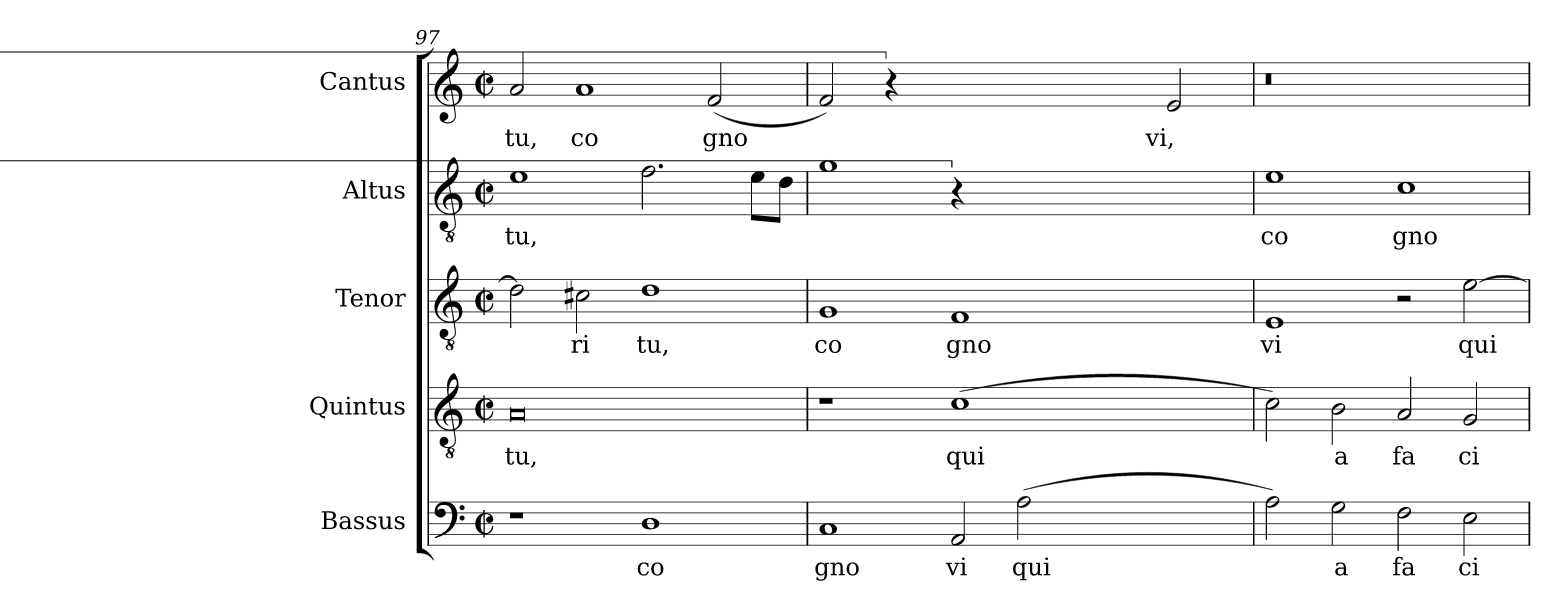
**kern	**text	**kern	**text	**kern	**text	**kern	**text	**kern	**text
*part5	*part5	*part4	*part4	*part3	*part3	*part2	*part2	*part1	*part1
*staff5	*staff5	*staff4	*staff4	*staff3	*staff3	*staff2	*staff2	*staff1	*staff1
*I"Bassus	*	*I"Quintus	*	*I"Tenor	*	*I"Altus	*	*I"Cantus	*
!!LO:PB:g=z
*clefF4	*	*clefGv2	*	*clefGv2	*	*clefGv2	*	*clefG2	*
*	*	*k[]	*	*	*	*	*	*k[]	*
*	*	*C:	*	*	*	*	*	*C:	*
*M2/2	*	*M2/2	*	*M2/2	*	*M2/2	*	*M2/2	*
*met(c|)	*	*met(c|)	*	*met(c|)	*	*met(c|)	*	*met(c|)	*
=97	=97	=97	=97	=97	=97	=97	=97	=97	=97
!	!	!	!LO:LY:b:cj	!	!	!	!LO:LY:b:cj	!	!LO:LY:b:cj
1r	.	0A	tu,	2d\]	.	1e	-tu,	2a/	-tu,
!	!	!	!	!	!LO:LY:b:cj	!	!	!	!LO:LY:b:cj
.	.	.	.	2c#X\	ri	.	.	1a	co
!	!LO:LY:b:cj	!	!	!	!LO:LY:b:cj	!	!	!	!
1D	co	.	.	1d	tu,	2.f\	.	.	.
!	!	!	!	!	!	!	!	!	!LO:LY:b
.	.	.	.	.	.	.	.	(<2f/	gno
.	.	.	.	.	.	8e\L	.	.	.
.	.	.	.	.	.	8d\J	.	.	.
=98	=98	=98	=98	=98	=98	=98	=98	=98	=98
!	!LO:LY:b:cj	!	!	!	!LO:LY:b:cj	!	!	!	!
1C	gno	1r	.	1G	co	1g	.	2f/)	.
!	!	!	!	!	!	!	!	!LO:N:vis=1	!
.	.	.	.	.	.	.	.	4%9r	.
!	!LO:LY:b:cj	!	!LO:LY:b:cj	!	!LO:LY:b:cj	!LO:N:vis=1	!	!	!
2AA/	vi	(>1c	qui	1F	gno	4%9r	.	.	.
!	!LO:LY:b	!	!	!	!	!	!	!	!
(>2A\	qui	.	.	.	.	.	.	.	.
1ryy	.	1ryy	.	1ryy	.	.	.	.	.
!	!	!	!	!	!	!	!	!	!LO:LY:b:cj
.	.	.	.	.	.	.	.	2e/	vi,
4ryy	.	4ryy	.	4ryy	.	.	.	.	.
=99	=99	=99	=99	=99	=99	=99	=99	=99	=99
!	!	!	!	!	!LO:LY:b:cj	!	!LO:LY:b:cj	!	!
2A\)	.	2c\)	.	1E	vi	1e	co	0r	.
!	!LO:LY:b:cj	!	!LO:LY:b:cj	!	!	!	!	!	!
2G\	a	2B\	a	.	.	.	.	.	.
!	!LO:LY:b:cj	!	!LO:LY:b:cj	!	!	!	!LO:LY:b:cj	!	!
2F\	fa	2A/	fa	2r	.	1c	gno	.	.
!	!LO:LY:b:cj	!	!LO:LY:b:cj	!	!LO:LY:b	!	!	!	!
2E\	ci	2G/	ci	[>2e\	qui	.	.	.	.
=	=	=	=	=	=	=	=	=	=
*-	*-	*-	*-	*-	*-	*-	*-	*-	*-
